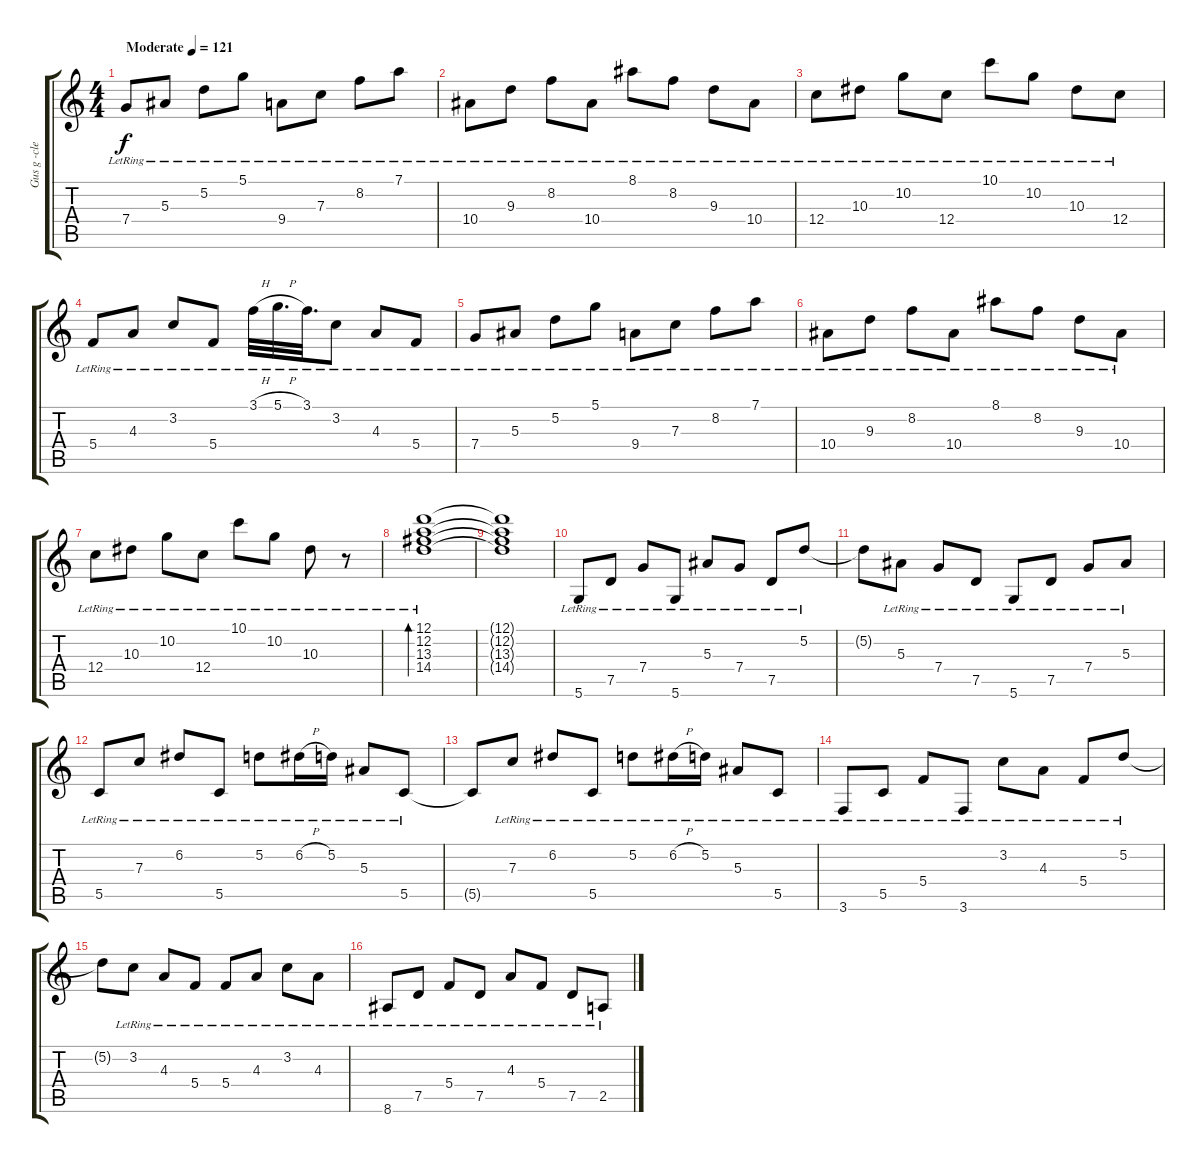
\track ("Gus g -clean" "Gus g -cle") {instrument electricguitarclean}
\staff {score tabs}
\tuning (D4 A3 F3 C3 G2 D2) {hide}
\ts (4 4)
\tempo (121 "Moderate")
\clef g2
\ks c
7.4{lr}.8{dy f instrument electricguitarclean} 5.3{lr}.8 5.2{lr}.8 5.1{lr}.8 9.4{lr}.8 7.3{lr}.8 8.2{lr}.8 7.1{lr}.8 |
10.4{lr}.8 9.3{lr}.8 8.2{lr}.8 10.4{lr}.8 8.1{lr}.8 8.2{lr}.8 9.3{lr}.8 10.4{lr}.8 |
12.4{lr}.8 10.3{lr}.8 10.2{lr}.8 12.4{lr}.8 10.1{lr}.8 10.2{lr}.8 10.3{lr}.8 12.4{lr}.8 |
5.4{lr}.8 4.3{lr}.8 3.2{lr}.8 5.4{lr}.8 3.1{h lr}.32 5.1{h lr}.32{d} 3.1{lr}.32{d} 3.2{lr}.8 4.3{lr}.8 5.4{lr}.8 |
7.4{lr}.8 5.3{lr}.8 5.2{lr}.8 5.1{lr}.8 9.4{lr}.8 7.3{lr}.8 8.2{lr}.8 7.1{lr}.8 |
10.4{lr}.8 9.3{lr}.8 8.2{lr}.8 10.4{lr}.8 8.1{lr}.8 8.2{lr}.8 9.3{lr}.8 10.4{lr}.8 |
12.4{lr}.8 10.3{lr}.8 10.2{lr}.8 12.4{lr}.8 10.1{lr}.8 10.2{lr}.8 10.3{lr}.8 r.8 |
(12.1{lr} 12.2{lr} 13.3{lr} 14.4{lr}).1{bd 60} |
(12.1{t} 12.2{t} 13.3{t} 14.4{t}).1 |
5.6{lr}.8 7.5{lr}.8 7.4{lr}.8 5.6{lr}.8 5.3{lr}.8 7.4{lr}.8 7.5{lr}.8 5.2{lr}.8 |
5.2{t}.8 5.3{lr}.8 7.4{lr}.8 7.5{lr}.8 5.6{lr}.8 7.5{lr}.8 7.4{lr}.8 5.3{lr}.8 |
5.5{lr}.8 7.3{lr}.8 6.2{lr}.8 5.5{lr}.8 5.2{lr}.8 6.2{h lr}.16 5.2{lr}.16 5.3{lr}.8 5.5{lr}.8 |
5.5{t}.8 7.3{lr}.8 6.2{lr}.8 5.5{lr}.8 5.2{lr}.8 6.2{h lr}.16 5.2{lr}.16 5.3{lr}.8 5.5{lr}.8 |
3.6{lr}.8 5.5{lr}.8 5.4{lr}.8 3.6{lr}.8 3.2{lr}.8 4.3{lr}.8 5.4{lr}.8 5.2{lr}.8 |
5.2{t}.8 3.2{lr}.8 4.3{lr}.8 5.4{lr}.8 5.4{lr}.8 4.3{lr}.8 3.2{lr}.8 4.3{lr}.8 |
8.6{lr}.8 7.5{lr}.8 5.4{lr}.8 7.5{lr}.8 4.3{lr}.8 5.4{lr}.8 7.5{lr}.8 2.5{lr}.8
